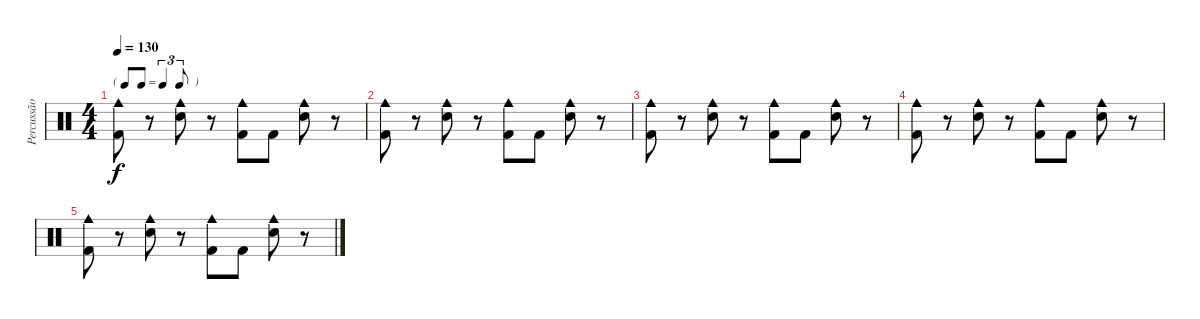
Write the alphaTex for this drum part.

\track ("Percussão" "Percussão") {instrument percussion}
\staff {score}
\articulation defaults
\ts (4 4)
\tf triplet8th
\tempo 130
\clef neutral
\ks c
("Cowbell medium (hit)" "Kick (hit) 2").8{dy f} r.8 ("Cowbell medium (hit)" "Snare (hit) 2").8 r.8 ("Cowbell medium (hit)" "Kick (hit) 2").8 "Kick (hit) 2".8 ("Cowbell medium (hit)" "Snare (hit) 2").8 r.8 |
("Cowbell medium (hit)" "Kick (hit) 2").8 r.8 ("Cowbell medium (hit)" "Snare (hit) 2").8 r.8 ("Cowbell medium (hit)" "Kick (hit) 2").8 "Kick (hit) 2".8 ("Cowbell medium (hit)" "Snare (hit) 2").8 r.8 |
("Cowbell medium (hit)" "Kick (hit) 2").8 r.8 ("Cowbell medium (hit)" "Snare (hit) 2").8 r.8 ("Cowbell medium (hit)" "Kick (hit) 2").8 "Kick (hit) 2".8 ("Cowbell medium (hit)" "Snare (hit) 2").8 r.8 |
("Cowbell medium (hit)" "Kick (hit) 2").8 r.8 ("Cowbell medium (hit)" "Snare (hit) 2").8 r.8 ("Cowbell medium (hit)" "Kick (hit) 2").8 "Kick (hit) 2".8 ("Cowbell medium (hit)" "Snare (hit) 2").8 r.8 |
("Cowbell medium (hit)" "Kick (hit) 2").8 r.8 ("Cowbell medium (hit)" "Snare (hit) 2").8 r.8 ("Cowbell medium (hit)" "Kick (hit) 2").8 "Kick (hit) 2".8 ("Cowbell medium (hit)" "Snare (hit) 2").8 r.8
